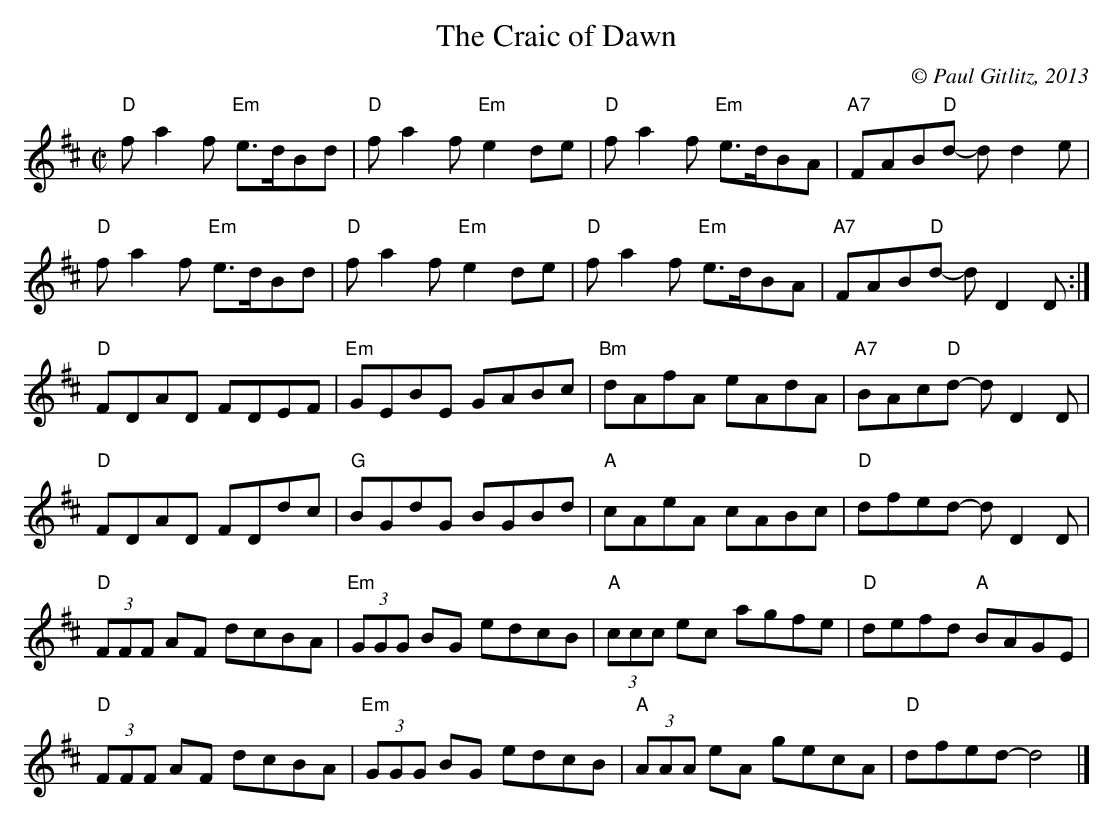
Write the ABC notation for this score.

X:1
T:Craic of Dawn, The
M:C|
C:© Paul Gitlitz, 2013
K:D
"D"fa2f "Em"e>dBd|"D"fa2f "Em"e2de|"D"fa2f "Em"e>dBA|"A7"FAB"D"d- d d2e|!
"D"fa2f "Em"e>dBd|"D"fa2f "Em"e2de|"D"fa2f "Em"e>dBA|"A7"FAB"D"d- d D2D:|!
"D"FDAD FDEF|"Em"GEBE GABc|"Bm"dAfA eAdA|"A7"BAc"D"d- dD2D|!
"D"FDAD FDdc|"G"BGdG BGBd|"A"cAeA cABc|"D"dfed- d D2D|!
"D"(3FFF AF dcBA|"Em"(3GGG BG edcB|"A"(3ccc ec agfe|"D"defd "A"BAGE|!
"D"(3FFF AF dcBA|"Em"(3GGG BG edcB|"A"(3AAA eA gecA|"D"dfed- d4|]
